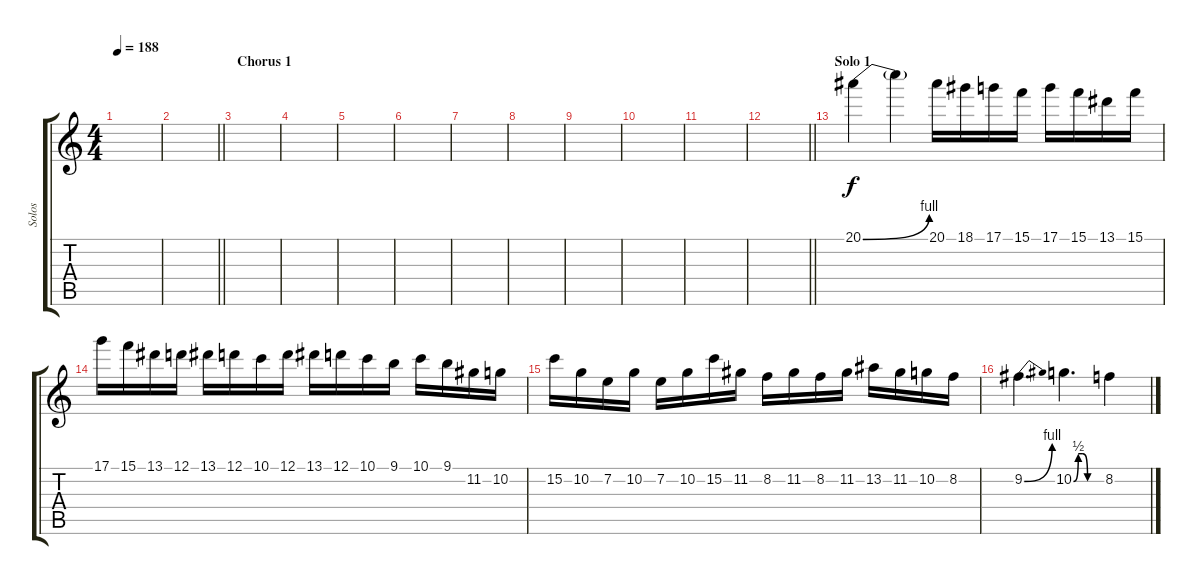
\track ("Solos" "Solos") {instrument distortionguitar}
\staff {score tabs}
\tuning (D4 A3 F3 C3 G2 C2) {hide}
\ts (4 4)
\tempo 188
\clef g2
\ks c
|
\barLineRight lightlight
|
\section ("" "Chorus 1")
|
|
|
|
|
|
|
|
|
\barLineRight lightlight
|
\section ("" "Solo 1")
20.1{be (bend 0 0 60 4)}.4 20.1{t}.4 20.1.16 18.1.16 17.1.16 15.1.16 17.1.16 15.1.16 13.1.16 15.1.16 |
17.1.16 15.1.16 13.1.16 12.1.16 13.1.16 12.1.16 10.1.16 12.1.16 13.1.16 12.1.16 10.1.16 9.1.16 10.1.16 9.1.16 11.2.16 10.2.16 |
15.2.16 10.2.16 7.2.16 10.2.16 7.2.16 10.2.16 15.2.16 11.2.16 8.2.16 11.2.16 8.2.16 11.2.16 13.2.16 11.2.16 10.2.16 8.2.16 |
9.2{be (bend 0 0 60 4)}.4{d} 10.2{be (custom 0 0 10 2 20 2 30 0 60 0)}.4{d} 8.2.4
